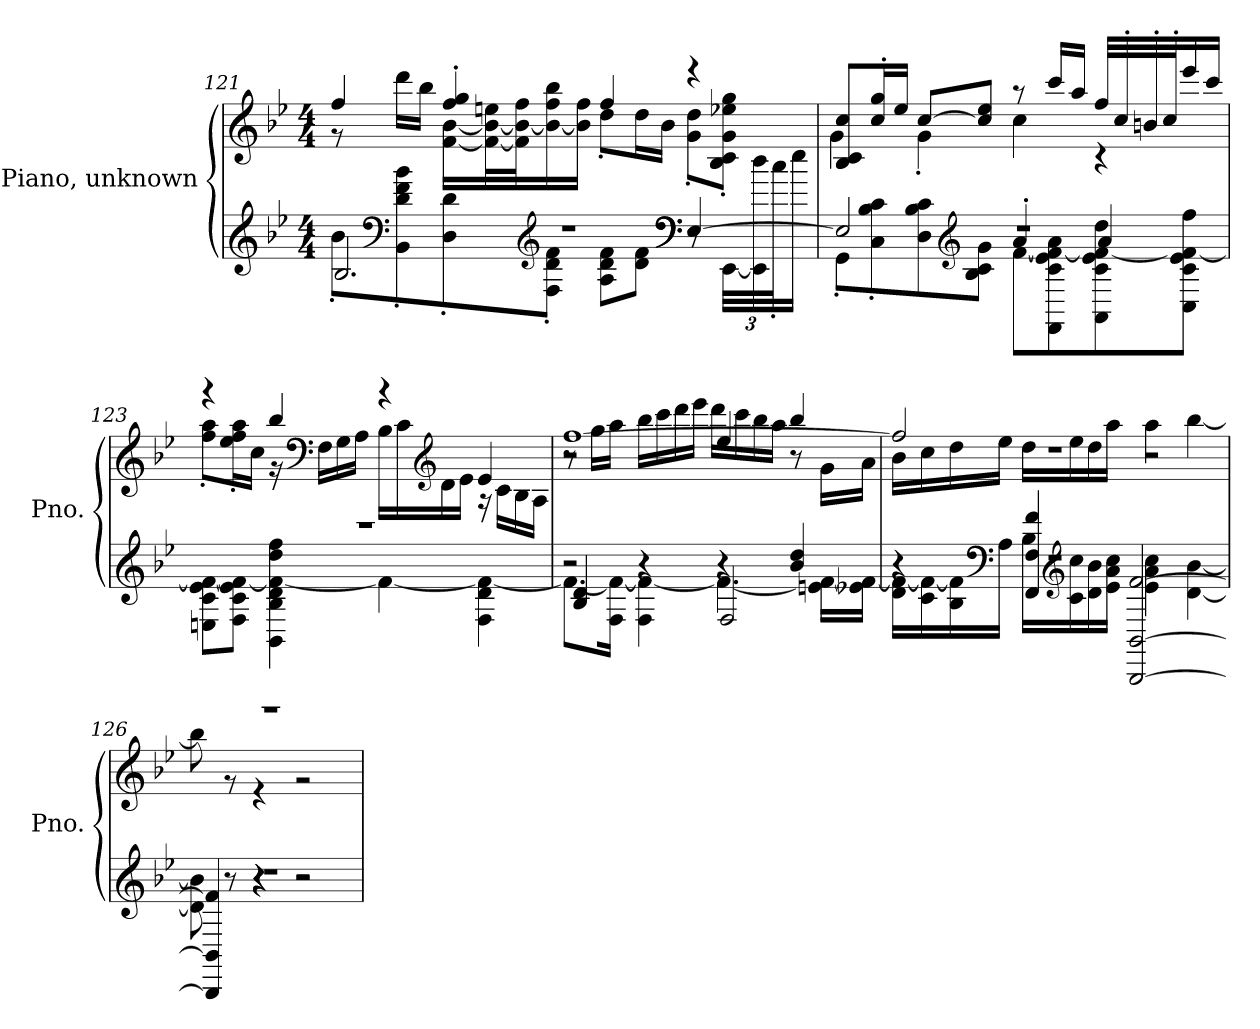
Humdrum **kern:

**kern	**kern
*part1	*part1
*staff2	*staff1
*I"Piano, unknown	*
*I'Pno.	*
*clefG2	*clefG2
*k[b-e-]	*k[b-e-]
*M4/4	*M4/4
=121	=121
*^	*^
*	*^	*	*
1r	8b-'\L	2.B-/	4ff/	8r
*clefF4	*	*	*	*
.	8BB-\' 8d\' 8f\' 8b-\'	.	.	16ddd\LL
.	.	.	.	16bb-\JJ
.	8D\' 8d\'	.	4ff/' 4gg/'	[16f\ [16b-\LL
.	.	.	.	32f\_ 32b-\_ 32een\L
.	.	.	.	32f\] 32b-\_ 32ff\J
*clefG2	*	*	*	*
.	8F\' 8d\' 8f\'J	.	.	16b-\_ 16ff\ 16bb-\
.	.	.	.	16b-\] 16ff\JJ
.	8A\ 8d\ 8f\L	.	4ff/	8dd'\L
.	8d\ 8f\J	.	.	16dd\L
.	.	.	.	16b-\JJ
*clefF4	*	*	*	*
.	8r	[4E-/	4r	8g\' 8dd\'L
*	*Xbrackettup	*	*	*
.	[48EE-\LLL	.	.	8B-\' 8c\' 8g\' 8ee-X\' 8gg\'J
.	48EE-\] 48dd\	.	.	.
.	48cc'\J	.	.	.
.	16ee-\JJ	.	.	.
!!LO:LB:g=z	!!
=122	=122	=122	=122	=122
1r	8GG'\L	2E-/]	8B-/ 8c/ 8cc/L	4g\
.	8C\' 8B-\' 8c\'	.	16cc/' 16gg/'L	.
.	.	.	16ee-/JJ	.
.	8D\ 8B-\ 8c\	.	[8cc/L	4g'\
*clefG2	*	*	*	*
.	8B-\ 8c\ 8g\J	.	8cc/] 8ee-/J	.
.	[8f\L	4a'/	8r	4cc\
.	8FF\ 8c\ 8e-\ 8f\_ 8a\	.	16ccc/LL	.
.	.	.	16aa/JJ	.
.	8AA\ 8c\ 8e-\ 8f\_ 8dd\	4a/	32ff/LLL	4r
.	.	.	32cc'/	.
.	.	.	32bn'/	.
.	.	.	32cc'/J	.
.	8C\ 8c\ 8e-\ 8f\_ 8ff\J	.	16eee-/	.
.	.	.	16ccc/JJ	.
*	*v	*v	*	*
=123	=123	=123	=123
1r	8En\ 8c\ 8e-\ 8f\_L	4r	8ff\' 8aa\'L
.	8F\ 8c\ 8e-\ 8f\_J	.	16ee-\' 16ff\' 16aa\'L
.	.	.	16cc\JJ
.	4BB-\ 4B-\ 4d\ 4f\_ 4dd\ 4ff\	4bb-/	16r
*	*	*clefF4	*
.	.	.	16F\LL
.	.	.	16G\
.	.	.	16A\JJ
.	4f\_	4r	16B-\LL
.	.	.	16c\
*	*	*clefG2	*
.	.	.	16d\
.	.	.	16e-\JJ
.	4F\ 4d\ 4f\_	4e-/	16r
.	.	.	16c\LL
.	.	.	16B-\
.	.	.	16A\JJ
!!LO:LB:g=z
=124	=124	=124	=124
*	*^	*	*^
2r	8.f\L_	4B-/ 4d/	2r	8r	[1ff
.	.	.	.	16gg\LL	.
.	16F\ 16f\_Jk	.	.	16aa\JJ	.
.	4F\ 4f\_	4r	.	16bb-\LL	.
.	.	.	.	16ccc\	.
.	.	.	.	16ddd\	.
.	.	.	.	16eee-\JJ	.
4r	4.f\_	2F/	4ee-/	16ddd\LL	.
.	.	.	.	16ccc\	.
.	.	.	.	16bb-\	.
.	.	.	.	16aa\JJ	.
4b-/ 4dd/	.	.	4bb-/	8r	.
.	16en\ 16f\_LL	.	.	16g\LL	.
.	16e-X\ 16f\_JJ	.	.	16a\JJ	.
=125	=125	=125	=125	=125	=125
1r	16d\ 16f\_LL	4r	1r	16b-\LL	2ff/]
.	16c\ 16f\_	.	.	16cc\	.
.	16B-\ 16f\]	.	.	16dd\	.
*clefF4	*	*	*	*	*
.	16A\JJ	.	.	16ee-\JJ	.
.	16B-\LL	4FF/ 4F/ 4f/	.	16dd\LL	.
*clefG2	*	*	*	*	*
.	16c\ 16cc\	.	.	16ee-\	.
.	16d\ 16b-\	.	.	16dd\	.
.	16e-\ 16a\ 16cc\JJ	.	.	16aa\JJ	.
.	4e-\ 4a\ 4cc\	[2BBB-/ [2BB-/ [2f/	.	4aa\	2r
.	[4d\ [4b-\	.	.	[4bb-\	.
*	*	*	*	*v	*v
=126	=126	=126	=126	=126
1r	8d\] 8b-\]	4BBB-/] 4BB-/] 4f/]	1r	8bb-\]
.	8r	.	.	8r
.	4r	4r	.	4r
.	2r	2r	.	2r
*v	*v	*v	*	*
*	*v	*v
=	=
*-	*-
